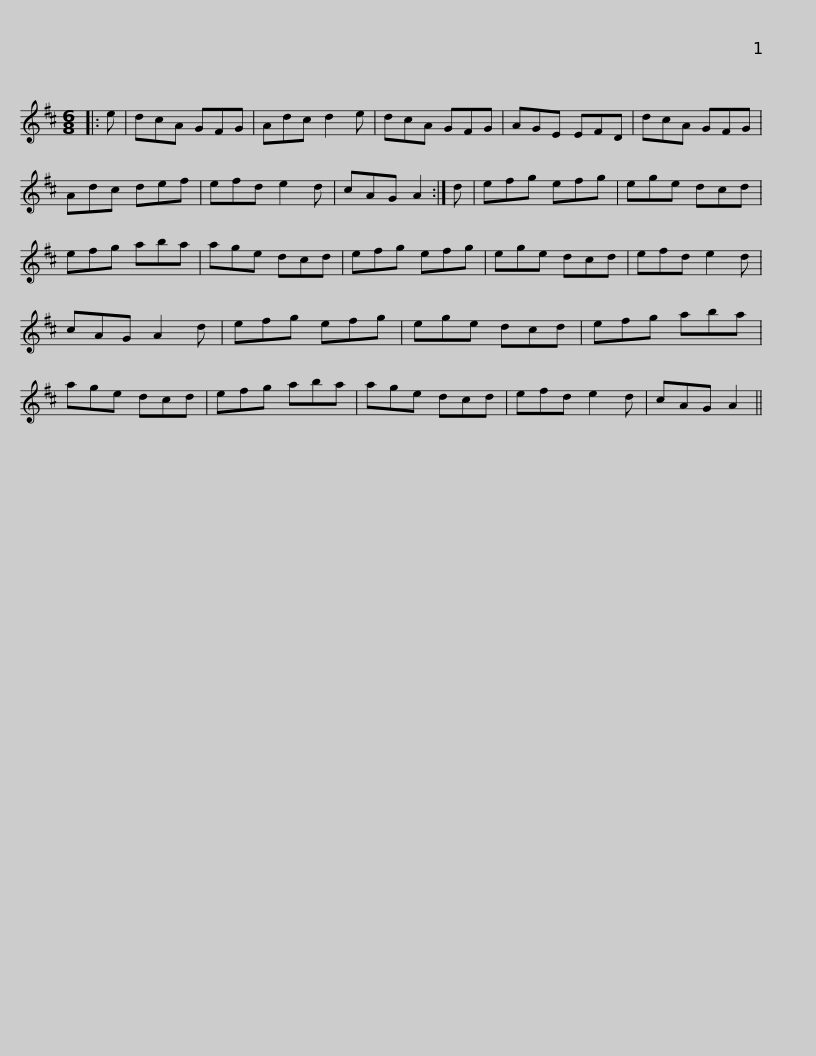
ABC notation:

X:1
L:1/8
M:6/8
I:linebreak $
K:D
V:1 treble
V:1
|: e | dcA GFG | Adc d2 e | dcA GFG | AGE EFD | %5
 dcA GFG | Adc def | efd e2 d |$ cAG A2 :| d | %10
 efg efg | ege dcd | efg aba | age dcd | efg efg | %15
 ege dcd |$ efd e2 d | cAG A2 d | efg efg | ege dcd | %20
 efg aba | age dcd | efg aba |$ age dcd | efd e2 d | %25
 cAG A2 || %26
